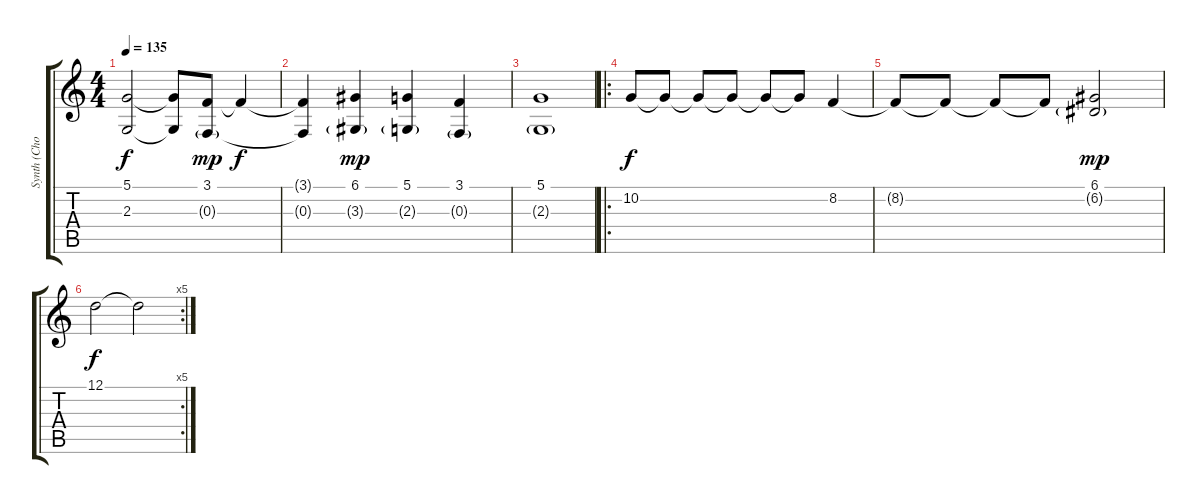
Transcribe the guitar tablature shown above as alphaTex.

\track ("Synth (Choir Aahs)" "Synth (Cho") {instrument choiraahs}
\staff {score tabs}
\tuning (D4 A3 F3 C3 G2 D2) {hide}
\ts (4 4)
\tempo 135
\clef g2
\ks c
(5.1 2.3).2{dy f} (5.1{t} 2.3{t}).8 (3.1 0.3{g}).8{dy mp} 3.1{t}.4{dy f} |
(3.1{t} 0.3{t}).4 (6.1 3.3{g}).4{dy mp} (5.1 2.3{g}).4 (3.1 0.3{g}).4 |
(5.1 2.3{g}).1 |
\ro
10.2.8{dy f} 10.2{t}.8 10.2{t}.8 10.2{t}.8 10.2{t}.8 10.2{t}.8 8.2.4 |
8.2{t}.8 8.2{t}.8 8.2{t}.8 8.2{t}.8 (6.1 6.2{g}).2{dy mp} |
\rc 5
12.1.2{dy f} 12.1{t}.2
